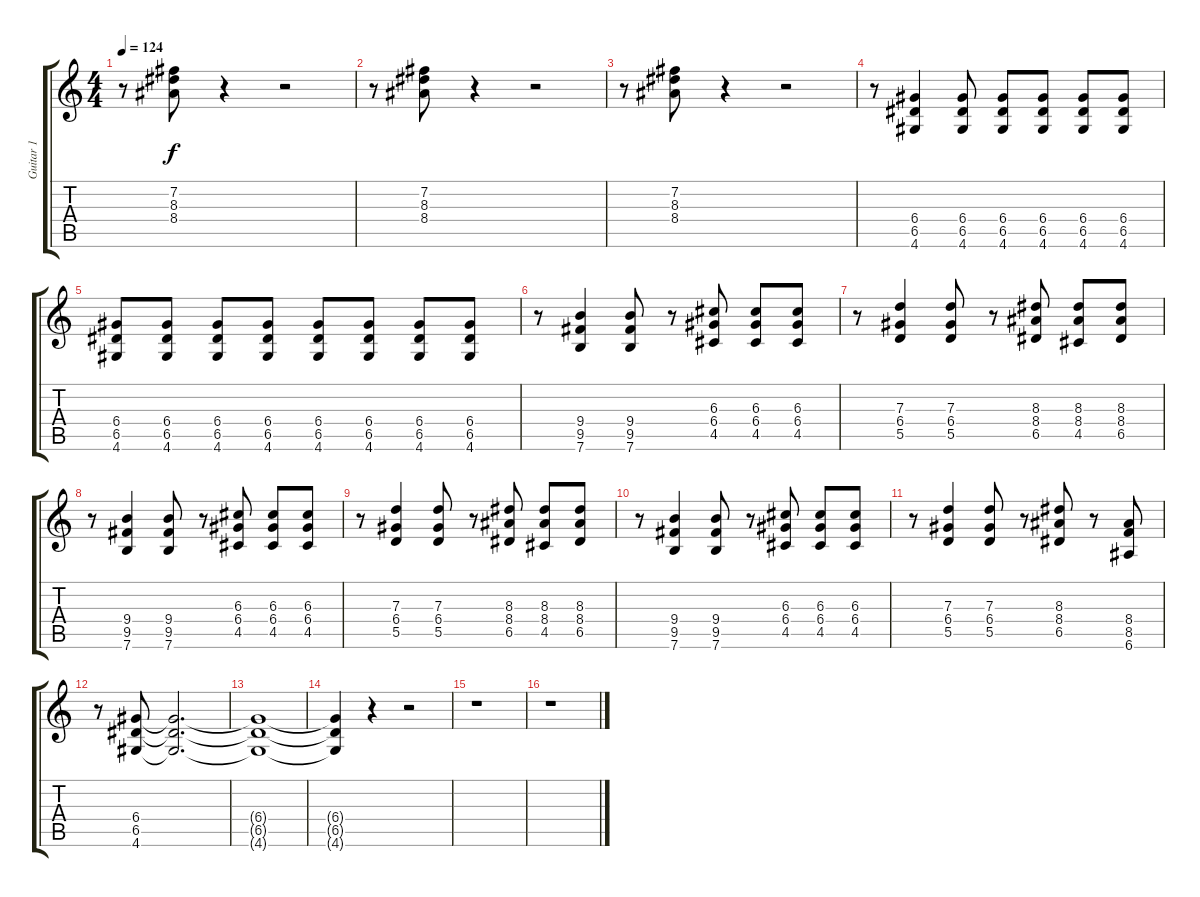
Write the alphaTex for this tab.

\track ("Guitar 1" "Guitar 1") {instrument overdrivenguitar}
\staff {score tabs}
\tuning (E4 B3 G3 D3 A2 E2) {hide}
\ts (4 4)
\tempo 124
\clef g2
\ks c
r.8{dy f} (7.2 8.3 8.4).8 r.4 r.2 |
r.8 (7.2 8.3 8.4).8 r.4 r.2 |
r.8 (7.2 8.3 8.4).8 r.4 r.2 |
r.8 (6.4 6.5 4.6).4 (6.4 6.5 4.6).8 (6.4 6.5 4.6).8 (6.4 6.5 4.6).8 (6.4 6.5 4.6).8 (6.4 6.5 4.6).8 |
(6.4 6.5 4.6).8 (6.4 6.5 4.6).8 (6.4 6.5 4.6).8 (6.4 6.5 4.6).8 (6.4 6.5 4.6).8 (6.4 6.5 4.6).8 (6.4 6.5 4.6).8 (6.4 6.5 4.6).8 |
r.8 (9.4 9.5 7.6).4 (9.4 9.5 7.6).8 r.8 (6.3 6.4 4.5).8 (6.3 6.4 4.5).8 (6.3 6.4 4.5).8 |
r.8 (7.3 6.4 5.5).4 (7.3 6.4 5.5).8 r.8 (8.3 8.4 6.5).8 (8.3 8.4 4.5).8 (8.3 8.4 6.5).8 |
r.8 (9.4 9.5 7.6).4 (9.4 9.5 7.6).8 r.8 (6.3 6.4 4.5).8 (6.3 6.4 4.5).8 (6.3 6.4 4.5).8 |
r.8 (7.3 6.4 5.5).4 (7.3 6.4 5.5).8 r.8 (8.3 8.4 6.5).8 (8.3 8.4 4.5).8 (8.3 8.4 6.5).8 |
r.8 (9.4 9.5 7.6).4 (9.4 9.5 7.6).8 r.8 (6.3 6.4 4.5).8 (6.3 6.4 4.5).8 (6.3 6.4 4.5).8 |
r.8 (7.3 6.4 5.5).4 (7.3 6.4 5.5).8 r.8 (8.3 8.4 6.5).8 r.8 (8.4 8.5 6.6).8 |
r.8 (6.4 6.5 4.6).8 (6.4{t} 6.5{t} 4.6{t}).2{d} |
(6.4{t} 6.5{t} 4.6{t}).1 |
(6.4{t} 6.5{t} 4.6{t}).4 r.4 r.2 |
r.1 |
r.1
